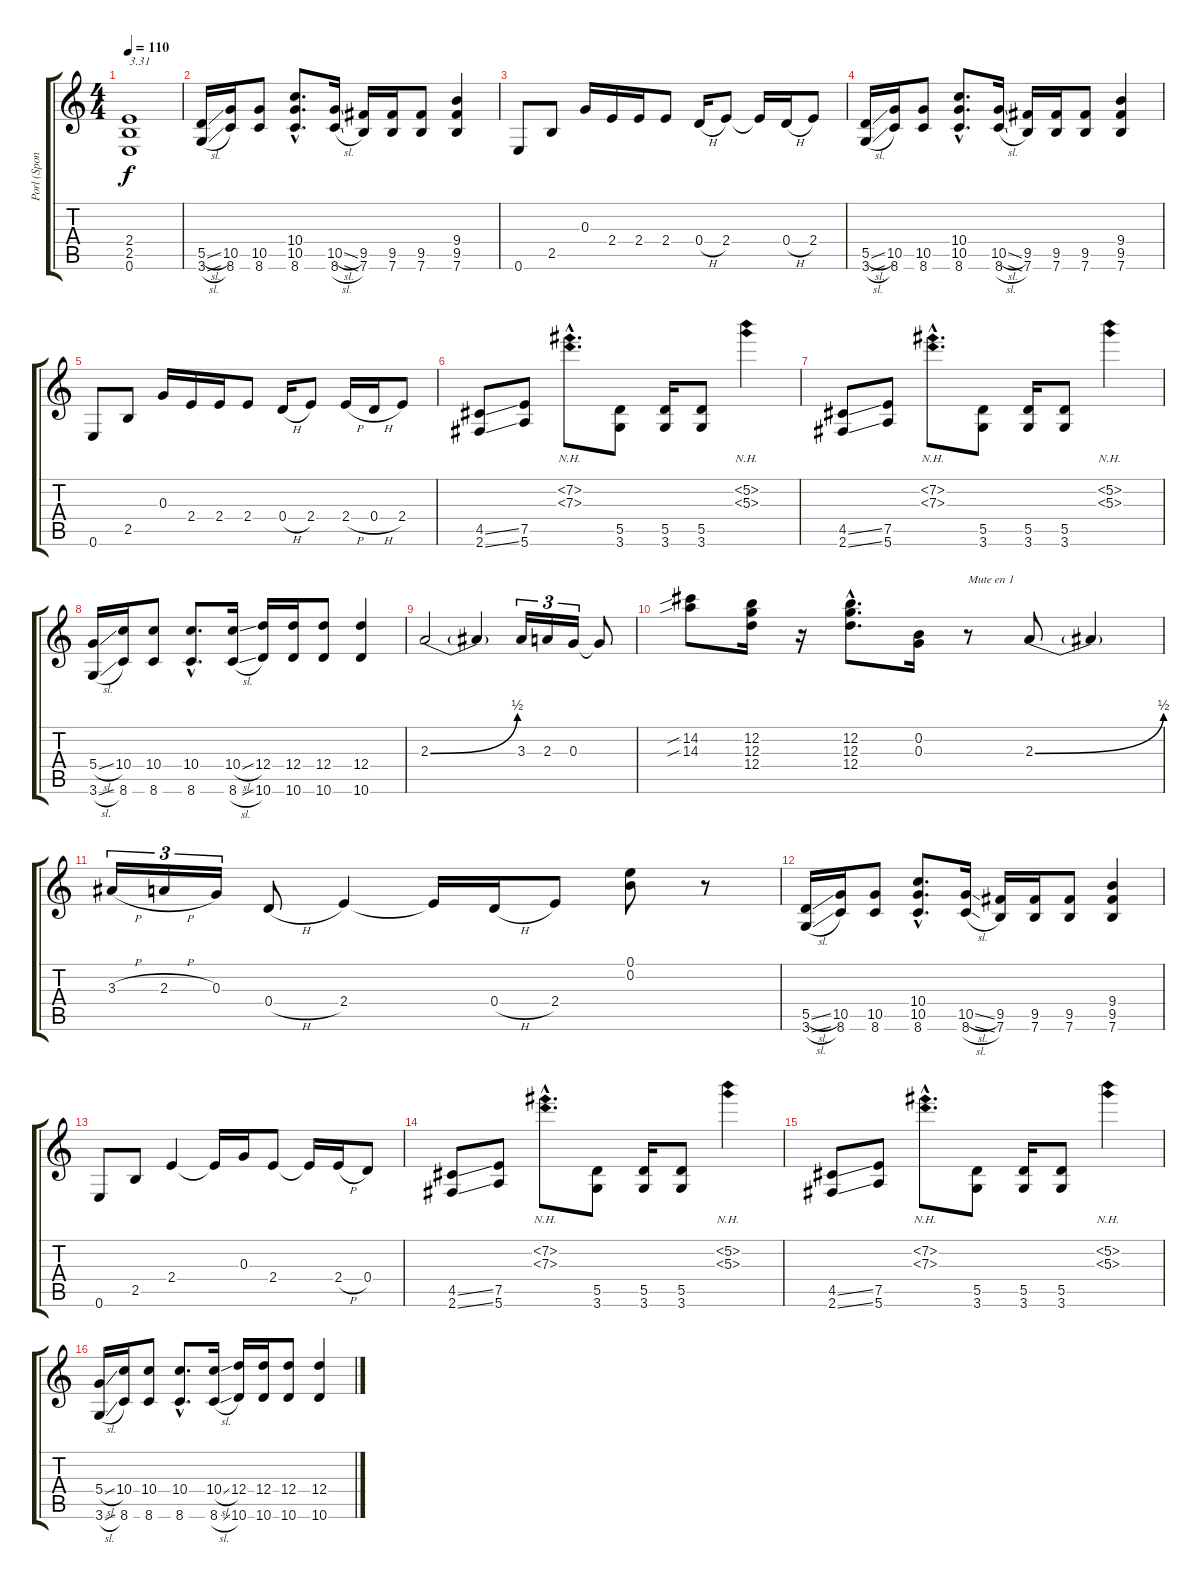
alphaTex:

\track ("Porl (Spondylos)" "Porl (Spon") {instrument overdrivenguitar}
\staff {score tabs}
\tuning (E4 B3 G3 D3 A2 E2) {hide}
\ts (4 4)
\tempo 110
\clef g2
\ks c
(2.4 2.5 0.6).1{txt "3.31" dy f} |
(5.5{sl} 3.6{sl}).16 (10.5 8.6).16 (10.5 8.6).8 (10.4{hac} 10.5{hac} 8.6{hac}).8{d} (10.5{sl} 8.6{sl}).16 (9.5 7.6).16 (9.5 7.6).16 (9.5 7.6).8 (9.4 9.5 7.6).4 |
0.6.8 2.5.8 0.3.16 2.4.16 2.4.16 2.4.8 0.4{h}.16 2.4.8 2.4{t}.16 0.4{h}.16 2.4.8 |
(5.5{sl} 3.6{sl}).16 (10.5 8.6).16 (10.5 8.6).8 (10.4{hac} 10.5{hac} 8.6{hac}).8{d} (10.5{sl} 8.6{sl}).16 (9.5 7.6).16 (9.5 7.6).16 (9.5 7.6).8 (9.4 9.5 7.6).4 |
0.6.8 2.5.8 0.3.16 2.4.16 2.4.16 2.4.8 0.4{h}.16 2.4.8 2.4{h}.16 0.4{h}.16 2.4.8 |
(4.5{ss} 2.6{ss}).8 (7.5 5.6).8 (7.2{nh hac} 7.3{nh hac}).8{d} (5.5 3.6).8 (5.5 3.6).16 (5.5 3.6).8 (5.2{nh} 5.3{nh}).4 |
(4.5{ss} 2.6{ss}).8 (7.5 5.6).8 (7.2{nh hac} 7.3{nh hac}).8{d} (5.5 3.6).8 (5.5 3.6).16 (5.5 3.6).8 (5.2{nh} 5.3{nh}).4 |
(5.4{sl} 3.6{sl}).16 (10.4 8.6).16 (10.4 8.6).8 (10.4{hac} 8.6{hac}).8{d} (10.4{sl} 8.6{sl}).16 (12.4 10.6).16 (12.4 10.6).16 (12.4 10.6).8 (12.4 10.6).4 |
2.3{be (bend 0 0 60 2)}.2 2.3{t}.4 3.3.16{tu (3 2)} 2.3.16{tu (3 2)} 0.3.16{tu (3 2)} 0.3{t}.8 |
(14.2{sib} 14.3{sib}).8 (12.2 12.3 12.4).16 r.16 (12.2{hac} 12.3{hac} 12.4{hac}).8{d} (0.2 0.3).16 r.8{txt "Mute en 1"} 2.3{be (bend 0 0 60 2)}.8 2.3{t}.4 |
3.3{h}.16{tu (3 2)} 2.3{h}.16{tu (3 2)} 0.3.16{tu (3 2)} 0.4{h}.8 2.4.4 2.4{t}.16 0.4{h}.16 2.4.8 (0.1 0.2).8 r.8 |
(5.5{sl} 3.6{sl}).16 (10.5 8.6).16 (10.5 8.6).8 (10.4{hac} 10.5{hac} 8.6{hac}).8{d} (10.5{sl} 8.6{sl}).16 (9.5 7.6).16 (9.5 7.6).16 (9.5 7.6).8 (9.4 9.5 7.6).4 |
0.6.8 2.5.8 2.4.4 2.4{t}.16 0.3.16 2.4.8 2.4{t}.16 2.4{h}.16 0.4.8 |
(4.5{ss} 2.6{ss}).8 (7.5 5.6).8 (7.2{nh hac} 7.3{nh hac}).8{d} (5.5 3.6).8 (5.5 3.6).16 (5.5 3.6).8 (5.2{nh} 5.3{nh}).4 |
(4.5{ss} 2.6{ss}).8 (7.5 5.6).8 (7.2{nh hac} 7.3{nh hac}).8{d} (5.5 3.6).8 (5.5 3.6).16 (5.5 3.6).8 (5.2{nh} 5.3{nh}).4 |
(5.4{sl} 3.6{sl}).16 (10.4 8.6).16 (10.4 8.6).8 (10.4{hac} 8.6{hac}).8{d} (10.4{sl} 8.6{sl}).16 (12.4 10.6).16 (12.4 10.6).16 (12.4 10.6).8 (12.4 10.6).4
